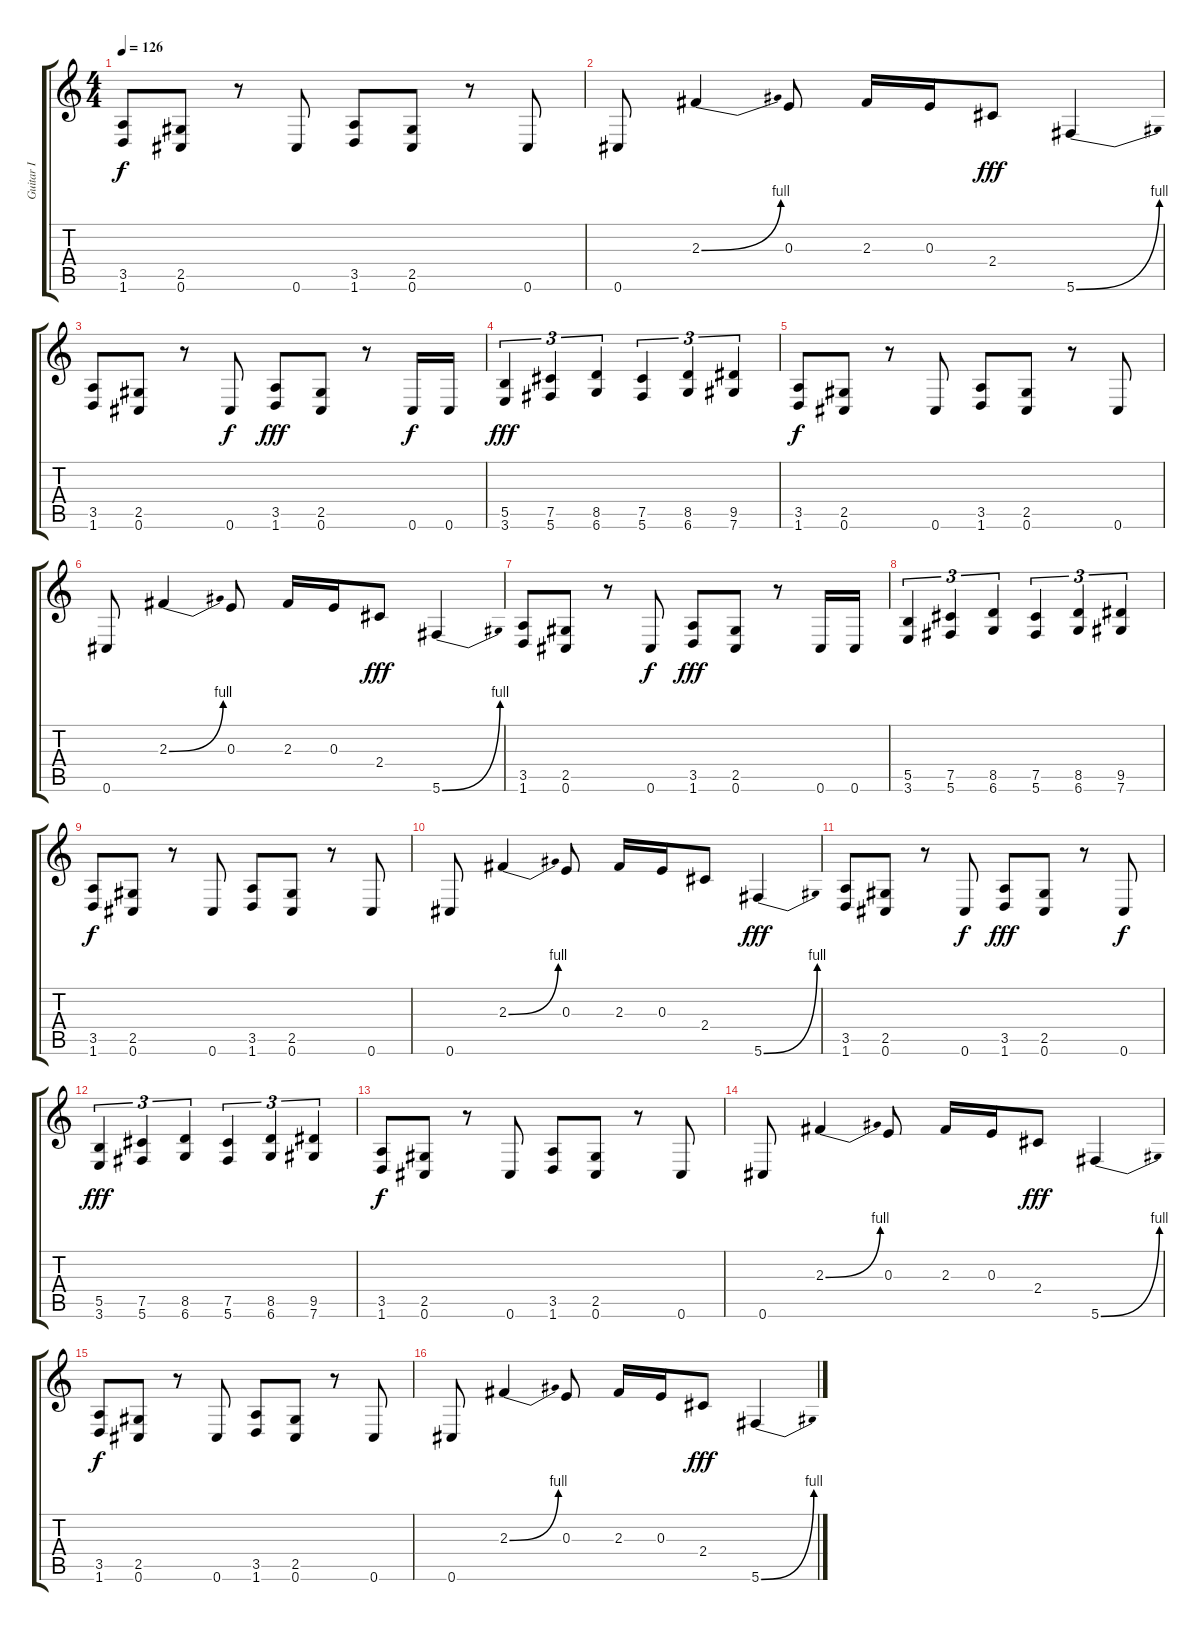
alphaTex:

\track ("Guitar I" "Guitar I") {instrument distortionguitar}
\staff {score tabs}
\tuning (Db4 Ab3 E3 B2 Gb2 Db2) {hide}
\ts (4 4)
\tempo 126
\clef g2
\ks c
(3.5 1.6).8{dy f} (2.5 0.6).8 r.8 0.6.8 (3.5 1.6).8 (2.5 0.6).8 r.8 0.6.8 |
0.6.8 2.3{be (bend 0 0 60 4)}.4 0.3.8 2.3.16 0.3.16 2.4.8{dy fff} 5.6{be (bend 0 0 60 4)}.4 |
(3.5 1.6).8 (2.5 0.6).8 r.8 0.6.8{dy f} (3.5 1.6).8{dy fff} (2.5 0.6).8 r.8 0.6.16{dy f} 0.6.16 |
(5.5 3.6).4{tu (3 2) dy fff} (7.5 5.6).4{tu (3 2)} (8.5 6.6).4{tu (3 2)} (7.5 5.6).4{tu (3 2)} (8.5 6.6).4{tu (3 2)} (9.5 7.6).4{tu (3 2)} |
(3.5 1.6).8{dy f} (2.5 0.6).8 r.8 0.6.8 (3.5 1.6).8 (2.5 0.6).8 r.8 0.6.8 |
0.6.8 2.3{be (bend 0 0 60 4)}.4 0.3.8 2.3.16 0.3.16 2.4.8{dy fff} 5.6{be (bend 0 0 60 4)}.4 |
(3.5 1.6).8 (2.5 0.6).8 r.8 0.6.8{dy f} (3.5 1.6).8{dy fff} (2.5 0.6).8 r.8 0.6.16 0.6.16 |
(5.5 3.6).4{tu (3 2)} (7.5 5.6).4{tu (3 2)} (8.5 6.6).4{tu (3 2)} (7.5 5.6).4{tu (3 2)} (8.5 6.6).4{tu (3 2)} (9.5 7.6).4{tu (3 2)} |
(3.5 1.6).8{dy f volume 10} (2.5 0.6).8 r.8 0.6.8 (3.5 1.6).8 (2.5 0.6).8 r.8 0.6.8 |
0.6.8 2.3{be (bend 0 0 60 4)}.4 0.3.8 2.3.16 0.3.16 2.4.8 5.6{be (bend 0 0 60 4)}.4{dy fff} |
(3.5 1.6).8{volume 8} (2.5 0.6).8 r.8 0.6.8{dy f} (3.5 1.6).8{dy fff} (2.5 0.6).8 r.8 0.6.8{dy f} |
(5.5 3.6).4{tu (3 2) dy fff} (7.5 5.6).4{tu (3 2)} (8.5 6.6).4{tu (3 2)} (7.5 5.6).4{tu (3 2)} (8.5 6.6).4{tu (3 2)} (9.5 7.6).4{tu (3 2)} |
(3.5 1.6).8{dy f volume 6} (2.5 0.6).8 r.8 0.6.8 (3.5 1.6).8 (2.5 0.6).8 r.8 0.6.8 |
0.6.8 2.3{be (bend 0 0 60 4)}.4 0.3.8 2.3.16 0.3.16 2.4.8{dy fff} 5.6{be (bend 0 0 60 4)}.4 |
(3.5 1.6).8{dy f volume 4} (2.5 0.6).8 r.8 0.6.8 (3.5 1.6).8 (2.5 0.6).8 r.8 0.6.8 |
0.6.8 2.3{be (bend 0 0 60 4)}.4 0.3.8 2.3.16 0.3.16 2.4.8{dy fff} 5.6{be (bend 0 0 60 4)}.4
